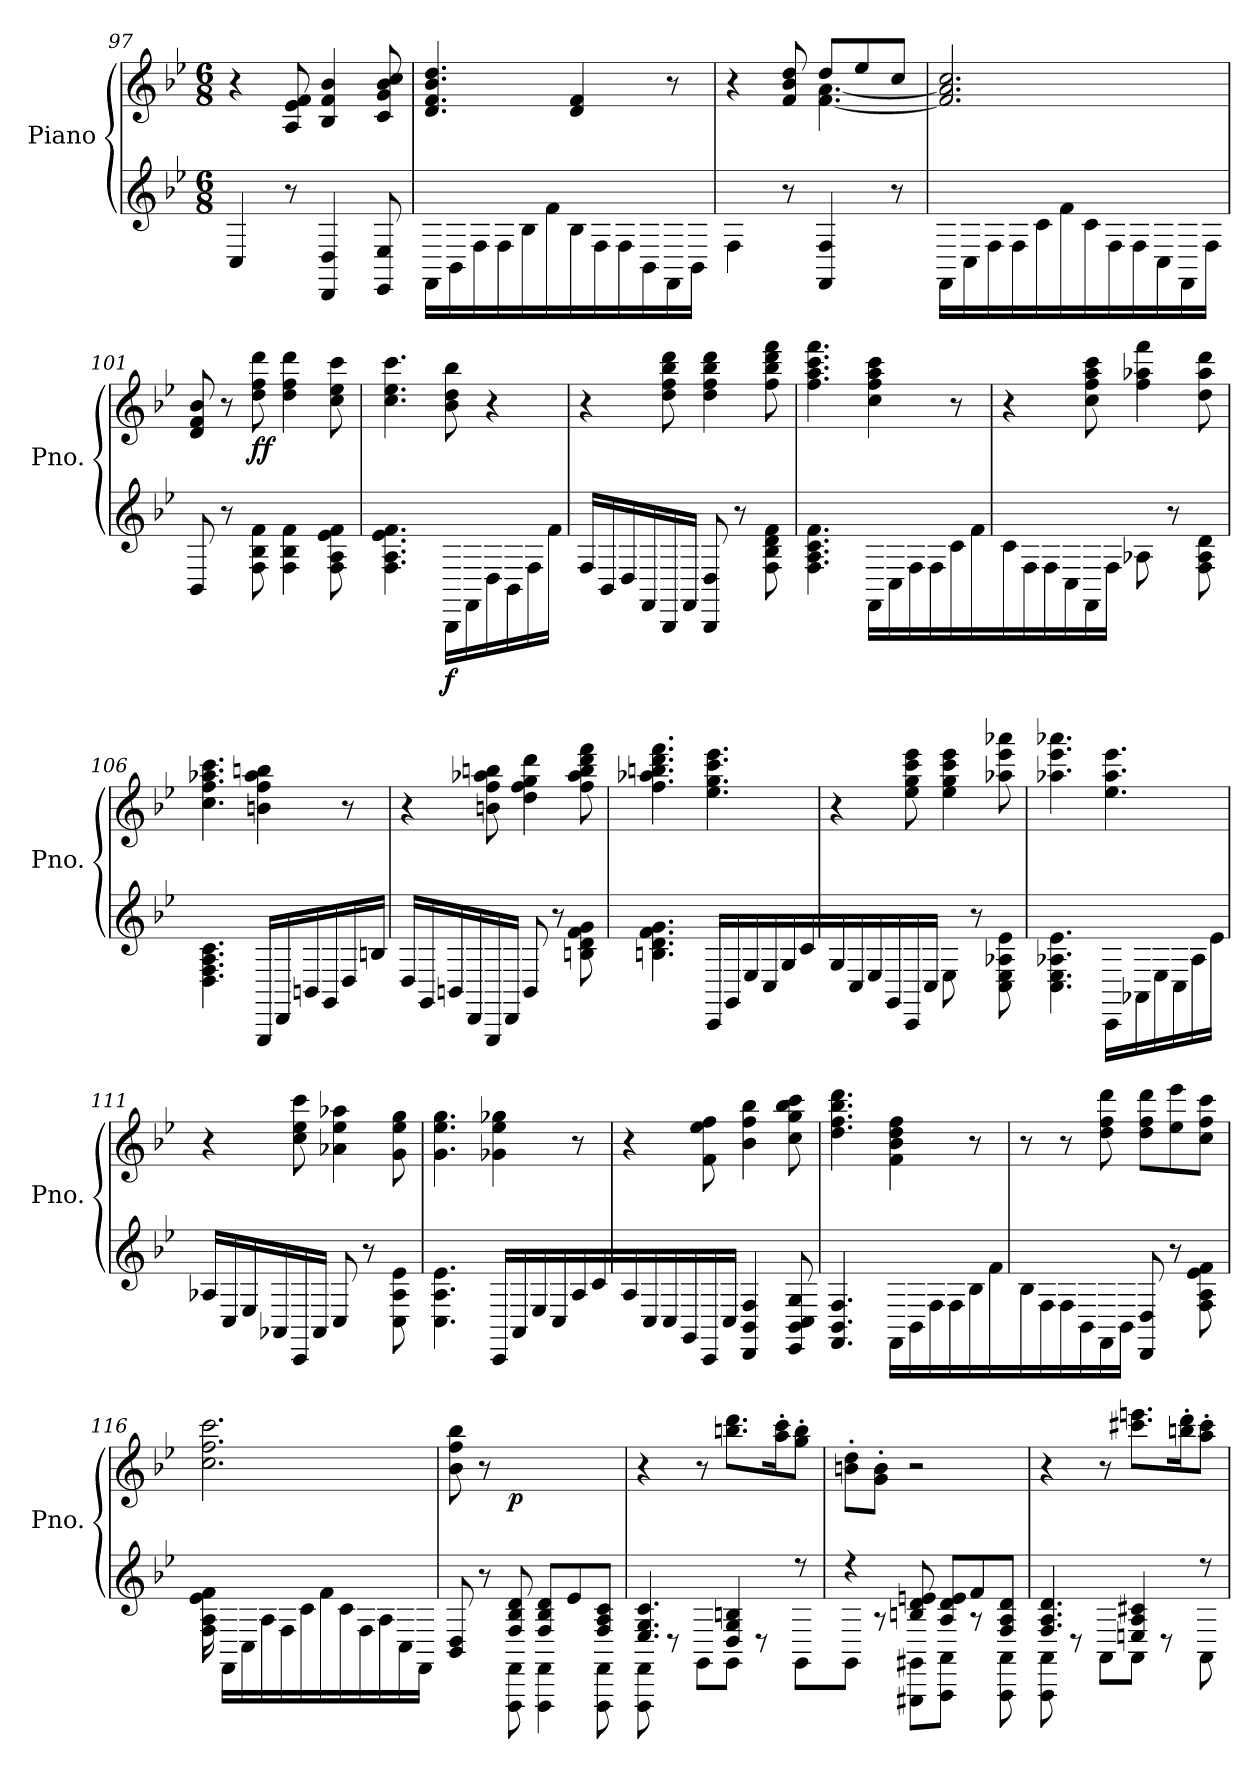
**kern	**kern	**dynam
*part1	*part1	*part1
*staff2	*staff1	*staff1/2
*I"Piano	*	*
*I'Pno.	*	*
*clefG2	*clefG2	*
*k[b-e-]	*k[b-e-]	*
*M6/8	*M6/8	*
=97	=97	=97
4C/	4r	.
8r	8A/ 8e-/ 8f/	.
4DD/ 4D/	4B-/ 4f/ 4b-/	.
8EE-/ 8E-/	8c/ 8g/ 8b-/ 8cc/	.
!!LO:LB:g=z
=98	=98	=98
16FF\LL	4.d/ 4.f/ 4.b-/ 4.dd/	.
16BB-\	.	.
16F\	.	.
16F\	.	.
16B-\	.	.
16f\	.	.
16B-\	4d/ 4f/	.
16F\	.	.
16F\	.	.
16BB-\	.	.
16FF\	8r	.
16BB-\JJ	.	.
=99	=99	=99
*	*^	*
4F\	4r	4.ryy	.
8r	8f/ 8b-/ 8dd/	.	.
4FF/ 4F/	8dd/L	[4.f\ [4.a\	.
.	8ee-/	.	.
8r	8cc/J	.	.
*	*v	*v	*
=100	=100	=100
16FF\LL	2.f/] 2.a/] 2.cc/	.
16C\	.	.
16F\	.	.
16F\	.	.
16c\	.	.
16f\	.	.
16c\	.	.
16F\	.	.
16F\	.	.
16C\	.	.
16FF\	.	.
16F\JJ	.	.
=101	=101	=101
8BB-/	8d/ 8f/ 8b-/	.
8r	8r	.
!	!	!LO:DY:b
8F\ 8B-\ 8f\	8dd\ 8ff\ 8ddd\	ff
4F\ 4B-\ 4f\	4dd\ 4ff\ 4ddd\	.
8F\ 8A\ 8e-\ 8f\	8cc\ 8ee-\ 8ccc\	.
=102	=102	=102
4.F\ 4.A\ 4.e-\ 4.f\	4.cc\ 4.ee-\ 4.ccc\	.
!	!	!LO:DY:b=2
16BBB-\LL	8b-\ 8dd\ 8bb-\	f
16FF\	.	.
16D\	4r	.
16BB-\	.	.
16F\	.	.
16f\JJ	.	.
!!LO:PB:g=z
=103	=103	=103
16F/LL	4r	.
16BB-/	.	.
16D/	.	.
16FF/	.	.
16BBB-/	8dd\ 8ff\ 8bb-\ 8ddd\	.
16FF/JJ	.	.
8BBB-/ 8D/	4dd\ 4ff\ 4bb-\ 4ddd\	.
8r	.	.
8F\ 8B-\ 8d\ 8f\	8ff\ 8bb-\ 8ddd\ 8fff\	.
=104	=104	=104
4.F\ 4.A\ 4.c\ 4.f\	4.ff\ 4.aa\ 4.ccc\ 4.fff\	.
16FF\LL	4cc\ 4ff\ 4aa\ 4ccc\	.
16C\	.	.
16F\	.	.
16F\	.	.
16c\	8r	.
16f\	.	.
=105	=105	=105
16c\	4r	.
16F\	.	.
16F\	.	.
16C\	.	.
16FF\	8cc\ 8ff\ 8aa\ 8ccc\	.
16F\JJ	.	.
8A-X\	4ff\ 4aa-X\ 4fff\	.
8r	.	.
8F\ 8A-\ 8d\	8dd\ 8aa-\ 8ddd\	.
=106	=106	=106
4.D\ 4.F\ 4.A\ 4.c\	4.cc\ 4.ff\ 4.aa-X\ 4.ccc\	.
16GGG/LL	4bn\ 4ff\ 4aa-\ 4bbn\	.
16DD/	.	.
16BBn/	.	.
16GG/	.	.
16D/	8r	.
16Bn/JJ	.	.
!!LO:LB:g=z
=107	=107	=107
16D/LL	4r	.
16GG/	.	.
16BBn/	.	.
16DD/	.	.
16GGG/	8bn\ 8ff\ 8aa-X\ 8bbn\	.
16DD/JJ	.	.
8BB/	4dd\ 4ff\ 4gg\ 4ddd\	.
8r	.	.
8Bn\ 8d\ 8f\ 8g\	8ff\ 8aa-\ 8bb\ 8ddd\ 8fff\	.
=108	=108	=108
4.Bn\ 4.d\ 4.f\ 4.g\	4.ff\ 4.aa-X\ 4.bbn\ 4.ddd\ 4.fff\	.
16CC/LL	4.ee-\ 4.gg\ 4.ccc\ 4.eee-\	.
16GG/	.	.
16E-/	.	.
16C/	.	.
16G/	.	.
16c/	.	.
=109	=109	=109
16G/	4r	.
16C/	.	.
16E-/	.	.
16GG/	.	.
16CC/	8ee-\ 8gg\ 8ccc\ 8eee-\	.
16C/JJ	.	.
8E-\	4ee-\ 4gg\ 4ccc\ 4eee-\	.
8r	.	.
8C\ 8E-\ 8A-X\ 8e-\	8aa-X\ 8eee-\ 8aaa-X\	.
=110	=110	=110
4.C\ 4.E-\ 4.A-X\ 4.e-\	4.aa-X\ 4.eee-\ 4.aaa-X\	.
16CC\LL	4.ee-\ 4.aa-\ 4.eee-\	.
16AA-X\	.	.
16E-\	.	.
16C\	.	.
16A-\	.	.
16e-\JJ	.	.
!!LO:LB:g=z
=111	=111	=111
16A-X/LL	4r	.
16C/	.	.
16E-/	.	.
16AA-X/	.	.
16CC/	8cc\ 8ee-\ 8ccc\	.
16AA-/JJ	.	.
8C/	4a-X\ 4ee-\ 4aa-X\	.
8r	.	.
8C\ 8A-\ 8e-\	8g\ 8ee-\ 8gg\	.
=112	=112	=112
4.C\ 4.A\ 4.e-\	4.g\ 4.ee-\ 4.gg\	.
16CC/LL	4g-X\ 4ee-\ 4gg-X\	.
16AA/	.	.
16E-/	.	.
16C/	.	.
16A/	8r	.
16c/	.	.
=113	=113	=113
16A/	4r	.
16C/	.	.
16C/	.	.
16GG/	.	.
16CC/	8f\ 8ee-\ 8ff\	.
16C/JJ	.	.
4DD/ 4BB-/ 4F/	4b-\ 4ff\ 4bb-\	.
8EE-/ 8BB-/ 8C/ 8G/	8cc\ 8gg\ 8bb-\ 8ccc\	.
=114	=114	=114
4.FF/ 4.BB-/ 4.F/	4.dd\ 4.ff\ 4.bb-\ 4.ddd\	.
16FF\LL	4f\ 4b-\ 4dd\ 4ff\	.
16BB-\	.	.
16F\	.	.
16F\	.	.
16B-\	8r	.
16f\	.	.
=115	=115	=115
16B-\	8r	.
16F\	.	.
16F\	8r	.
16BB-\	.	.
16FF\	8dd\ 8ff\ 8ddd\	.
16BB-\JJ	.	.
8DD/ 8D/	8dd\ 8ff\ 8ddd\L	.
8r	8ee-\ 8eee-\	.
8F\ 8A\ 8e-\ 8f\	8cc\ 8ff\ 8ccc\J	.
!!LO:LB:g=z
=116	=116	=116
16F\ 16A\ 16e-\ 16f\	2.cc\ 2.ff\ 2.ccc\	.
16FF\LL	.	.
16C\	.	.
16A\	.	.
16F\	.	.
16c\	.	.
16f\	.	.
16c\	.	.
16F\	.	.
16A\	.	.
16C\	.	.
16FF\JJ	.	.
=117	=117	=117
*^	*	*
4ryy	8BB-/ 8D/	8b-\ 8ff\ 8bb-\	.
.	8r	8r	.
!	!	!	!LO:DY:b
8F/ 8B-/ 8d/	8FFF\ 8FF\	2ryy	p
8F/ 8B-/ 8d/L	4FFF\ 4FF\	.	.
8e-/	.	.	.
8F/ 8A/ 8c/J	8FFF\ 8FF\	.	.
=118	=118	=118	=118
4.E-/ 4.G/ 4.c/	8FFF\ 8FF\	4r	.
.	8r	.	.
.	8GG\L	8r	.
4D/ 4G/ 4Bn/	8GG\J	8.bbn\ 8.ddd\L	.
.	8r	.	.
.	.	16aa\' 16ccc\'K	.
8r	8GG\L	8gg\' 8bb\'J	.
=119	=119	=119	=119
4r	8GG\J	8bn\' 8dd\'L	.
.	8r	8g\' 8b\'J	.
8Bn/ 8d/ 8en/	8GGG#X\ 8GG#X\L	2r	.
8A/ 8d/ 8e/L	8AAA\ 8AA\J	.	.
8f/	8r	.	.
8F/ 8A/ 8d/J	8AAA\ 8AA\	.	.
!!LO:LB:g=z
=120	=120	=120	=120
4.F/ 4.A/ 4.d/	8AAA\ 8AA\	4r	.
.	8r	.	.
.	8AA\L	8r	.
4En/ 4A/ 4c#X/	8AA\J	8.ccc#X\ 8.eeen\L	.
.	8r	.	.
.	.	16bbn\' 16ddd\'K	.
8r	8AA\L	8aa\' 8ccc#\'J	.
*v	*v	*	*
=	=	=
*-	*-	*-
